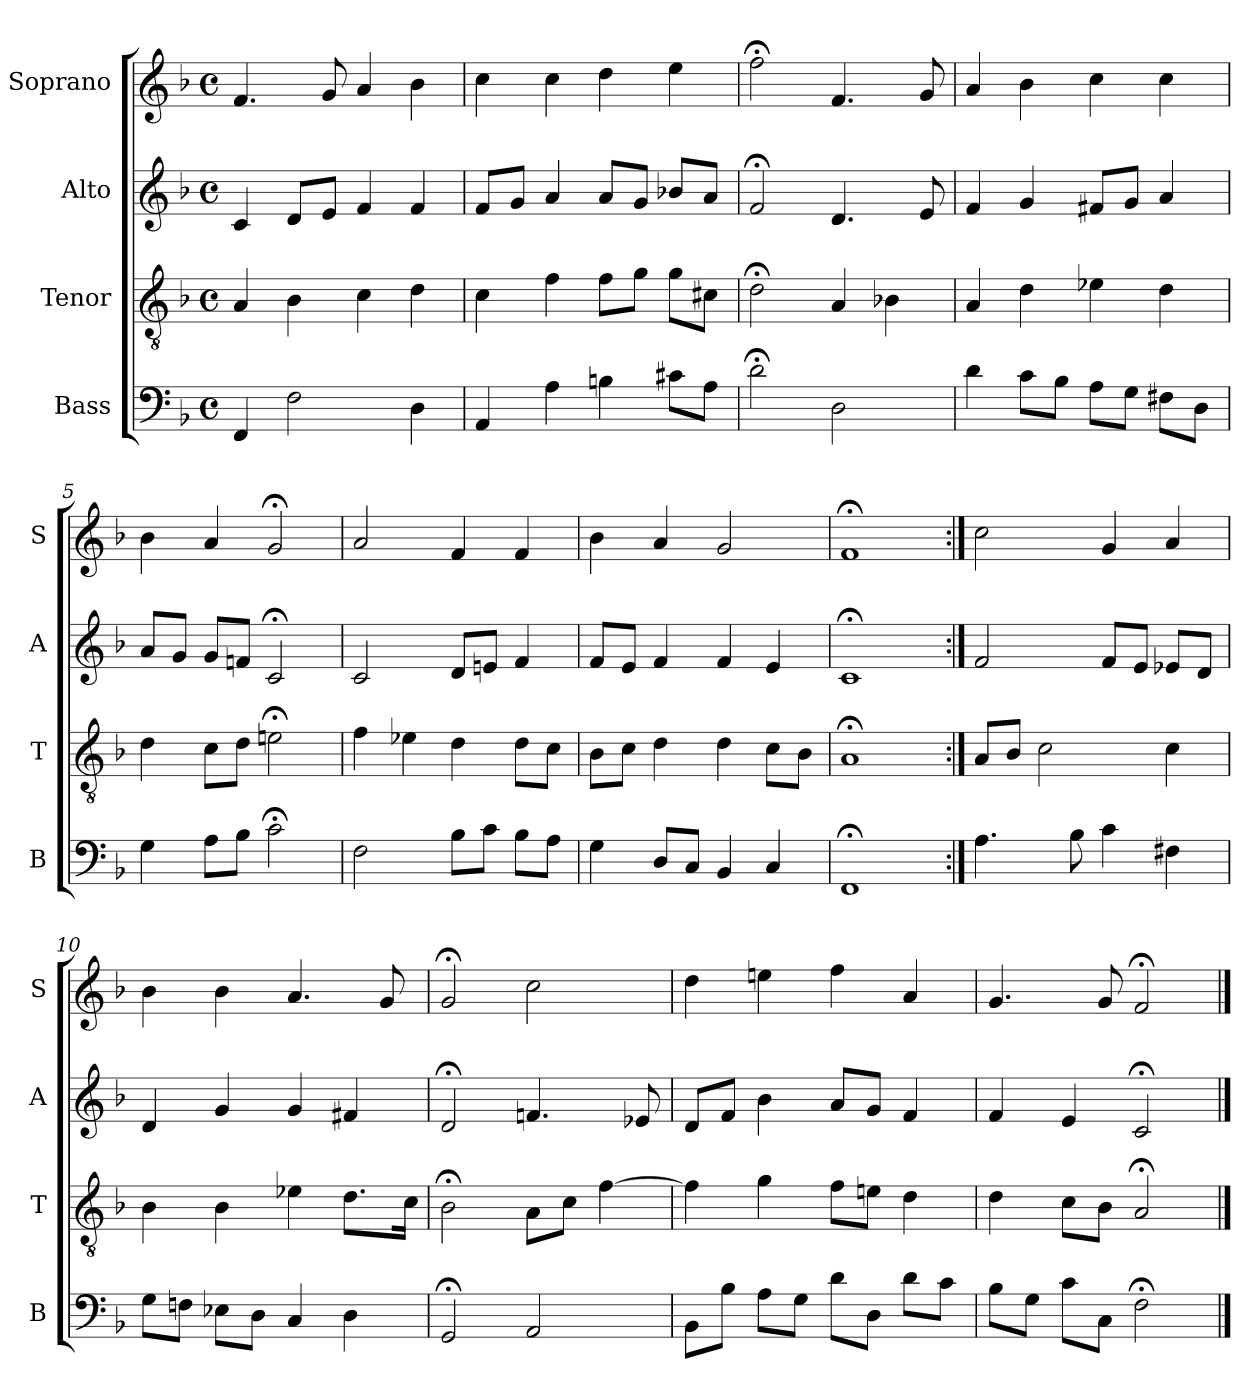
**kern	**kern	**kern	**kern
*part4	*part3	*part2	*part1
*staff4	*staff3	*staff2	*staff1
*I"Bass	*I"Tenor	*I"Alto	*I"Soprano
*I'B	*I'T	*I'A	*I'S
*clefF4	*clefGv2	*clefG2	*clefG2
*k[b-]	*k[b-]	*k[b-]	*k[b-]
*F:	*F:	*F:	*F:
*M4/4	*M4/4	*M4/4	*M4/4
*met(c)	*met(c)	*met(c)	*met(c)
*MM100	*MM100	*MM100	*MM100
=1	=1	=1	=1
4FF	4A	4c	4.f
2F	4B-	8dL	.
.	.	8eJ	8g
.	4c	4f	4a
4D	4d	4f	4b-
=2	=2	=2	=2
4AA	4c	8fL	4cc
.	.	8gJ	.
4A	4f	4a	4cc
4Bn	8fL	8aL	4dd
.	8gJ	8gJ	.
8c#XL	8gL	8b-XL	4ee
8AJ	8c#XJ	8aJ	.
=3	=3	=3	=3
2d;<	2d;<	2f;<	2ff;<
2D	4A	4.d	4.f
.	4B-X	.	.
.	.	8e	8g
=4	=4	=4	=4
4d	4A	4f	4a
8cL	4d	4g	4b-
8B-J	.	.	.
8AL	4e-X	8f#XL	4cc
8GJ	.	8gJ	.
8F#XL	4d	4a	4cc
8DJ	.	.	.
=5	=5	=5	=5
4G	4d	8aL	4b-
.	.	8gJ	.
8AL	8cL	8gL	4a
8B-J	8dJ	8fnJ	.
2c;<	2en;<	2c;<	2g;<
=6	=6	=6	=6
2F	4f	2c	2a
.	4e-X	.	.
8B-L	4d	8dL	4f
8cJ	.	8enJ	.
8B-L	8dL	4f	4f
8AJ	8cJ	.	.
=7	=7	=7	=7
4G	8B-L	8fL	4b-
.	8cJ	8eJ	.
8DL	4d	4f	4a
8CJ	.	.	.
4BB-	4d	4f	2g
4C	8cL	4e	.
.	8B-J	.	.
=8	=8	=8	=8
1FF;<	1A;<	1c;<	1f;<
=9:|!	=9:|!	=9:|!	=9:|!
4.A	8AL	2f	2cc
.	8B-J	.	.
.	2c	.	.
8B-	.	.	.
4c	.	8fL	4g
.	.	8eJ	.
4F#X	4c	8e-XL	4a
.	.	8dJ	.
=10	=10	=10	=10
8GL	4B-	4d	4b-
8FnJ	.	.	.
8E-XL	4B-	4g	4b-
8DJ	.	.	.
4C	4e-X	4g	4.a
4D	8.dL	4f#X	.
.	.	.	8g
.	16cJk	.	.
=11	=11	=11	=11
2GG;<	2B-;<	2d;<	2g;<
2AA	8AL	4.fn	2cc
.	8cJ	.	.
.	[4f	.	.
.	.	8e-X	.
=12	=12	=12	=12
8BB-L	4f]	8dL	4dd
8B-J	.	8fJ	.
8AL	4g	4b-	4een
8GJ	.	.	.
8dL	8fL	8aL	4ff
8DJ	8enJ	8gJ	.
8dL	4d	4f	4a
8cJ	.	.	.
=13	=13	=13	=13
8B-L	4d	4f	4.g
8GJ	.	.	.
8cL	8cL	4e	.
8CJ	8B-J	.	8g
2F;<	2A;<	2c;<	2f;<
==	==	==	==
*-	*-	*-	*-
